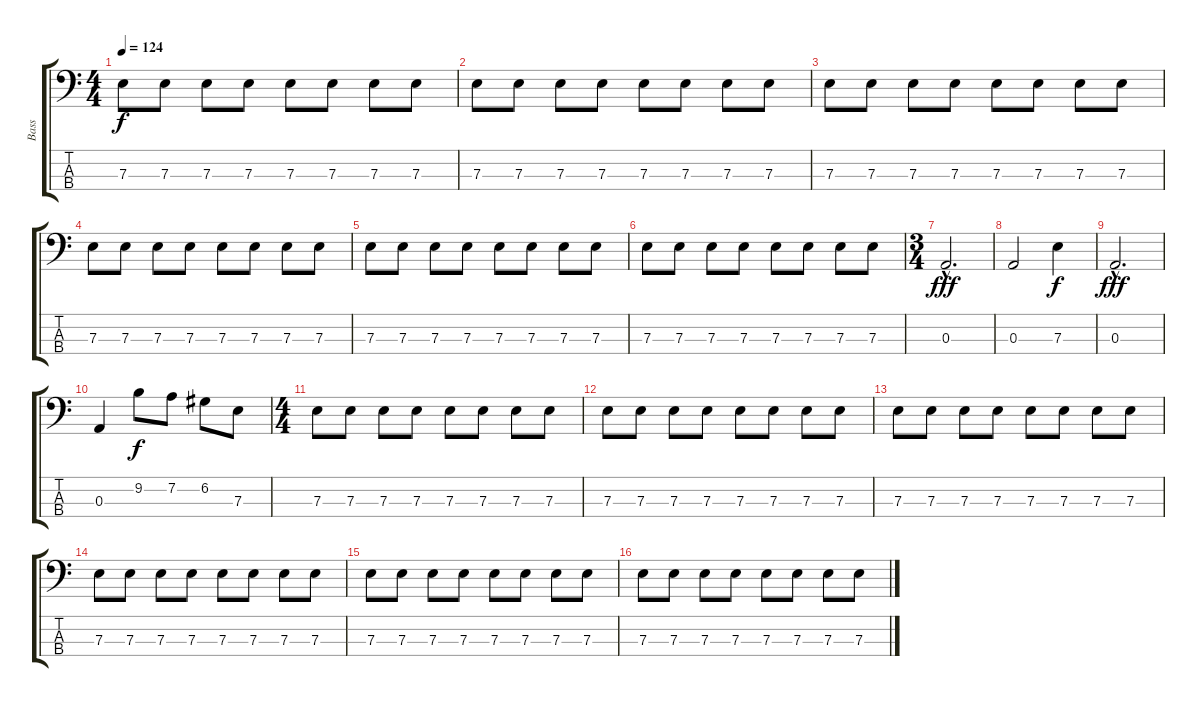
\track ("Bass" "Bass") {instrument electricbassfinger}
\staff {score tabs}
\tuning (G2 D2 A1 E1) {hide}
\ts (4 4)
\tempo 124
\clef f4
\ks c
7.3.8{dy f} 7.3.8 7.3.8 7.3.8 7.3.8 7.3.8 7.3.8 7.3.8 |
7.3.8 7.3.8 7.3.8 7.3.8 7.3.8 7.3.8 7.3.8 7.3.8 |
7.3.8 7.3.8 7.3.8 7.3.8 7.3.8 7.3.8 7.3.8 7.3.8 |
7.3.8 7.3.8 7.3.8 7.3.8 7.3.8 7.3.8 7.3.8 7.3.8 |
7.3.8 7.3.8 7.3.8 7.3.8 7.3.8 7.3.8 7.3.8 7.3.8 |
7.3.8 7.3.8 7.3.8 7.3.8 7.3.8 7.3.8 7.3.8 7.3.8 |
\ts (3 4)
0.3{hac}.2{d dy fff} |
0.3.2 7.3.4{dy f} |
0.3{hac}.2{d dy fff} |
0.3.4 9.2.8{dy f} 7.2.8 6.2.8 7.3.8 |
\ts (4 4)
7.3.8 7.3.8 7.3.8 7.3.8 7.3.8 7.3.8 7.3.8 7.3.8 |
7.3.8 7.3.8 7.3.8 7.3.8 7.3.8 7.3.8 7.3.8 7.3.8 |
7.3.8 7.3.8 7.3.8 7.3.8 7.3.8 7.3.8 7.3.8 7.3.8 |
7.3.8 7.3.8 7.3.8 7.3.8 7.3.8 7.3.8 7.3.8 7.3.8 |
7.3.8 7.3.8 7.3.8 7.3.8 7.3.8 7.3.8 7.3.8 7.3.8 |
7.3.8 7.3.8 7.3.8 7.3.8 7.3.8 7.3.8 7.3.8 7.3.8
